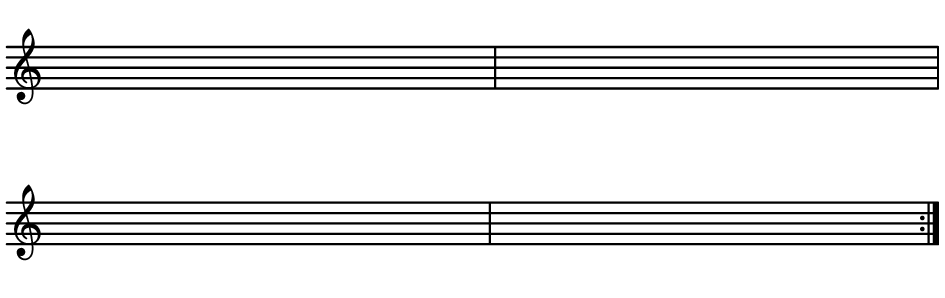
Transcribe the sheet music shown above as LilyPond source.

\version "2.20.0"

\paper{
  paper-width = 160
  paper-height = 52

  top-margin = 0
  bottom-margin = 0
  left-margin = 1
  right-margin = 1
  
  system-system-spacing =
    #'((basic-distance . 15)  %this controls space between lines default = 12
     (minimum-distance . 8)
     (padding . 1)
     (stretchability . 60)) 

}

\book {

  \header {
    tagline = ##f
  }

  \score {

    <<

      \override Score.BarNumber.break-visibility = ##(#f #f #f)

      \new Staff \with {
        \omit TimeSignature
       % \omit BarLine
        %\omit Clef
        \omit KeySignature
        \override StaffSymbol.thickness = #2
     }

      {
        \time 4/4
        %\override TupletBracket.bracket-visibility = ##t
        \override TupletBracket.bracket-visibility = ##f
        \override TupletNumber.visibility = ##f
        %S\set tupletFullLength = ##t
        \override NoteHead.font-size = #-1
        \override Stem.details.beamed-lengths = #'(7)
        \override Stem.details.lengths = #'(7)
        \override NoteColumn.accent-skip = ##t
        %\stopStaff

        %\once \override TupletNumber #'text = "7:4"
        \repeat volta 2{
           c'4            \tuplet 5/4 {    f16\hide->        f f f f      }            \tuplet 5/4 {c'''16\hide-> c'''c'''c'''c'''}                c'4
           
           c'16c'c'c'       c'4     c'      c'   
           
           c'4        \tuplet 5/4 {c'''16\hide-> c'''c'''c'''c'''}        \tuplet 5/4 {f16\hide-> f f f f}      c' 4  
           
           c'  c'  c'  c'
        }
      }

    >>

    \layout{
      \context {
        \Score
       proportionalNotationDuration = #(ly:make-moment 1/20)
       %proportionalNotationDuration = #(ly:make-moment 1/28)
       %proportionalNotationDuration = #(ly:make-moment 1/8)
        %\override SpacingSpanner.uniform-stretching = ##t
      %  \override SpacingSpanner.strict-note-spacing = ##t
      %  \override SpacingSpanner.strict-grace-spacing = ##t
        \override Beam.breakable = ##t
        \override Glissando.breakable = ##t
        \override TextSpanner.breakable = ##t
        \override NoteHead.no-ledgers = ##t 
      }

      indent = 0
      line-width = 158
      #(layout-set-staff-size 20)
      \hide Stem
      \hide NoteHead
      \hide LedgerLineSpanner
      \hide TupletNumber 
    }

    \midi{}

  }
}

